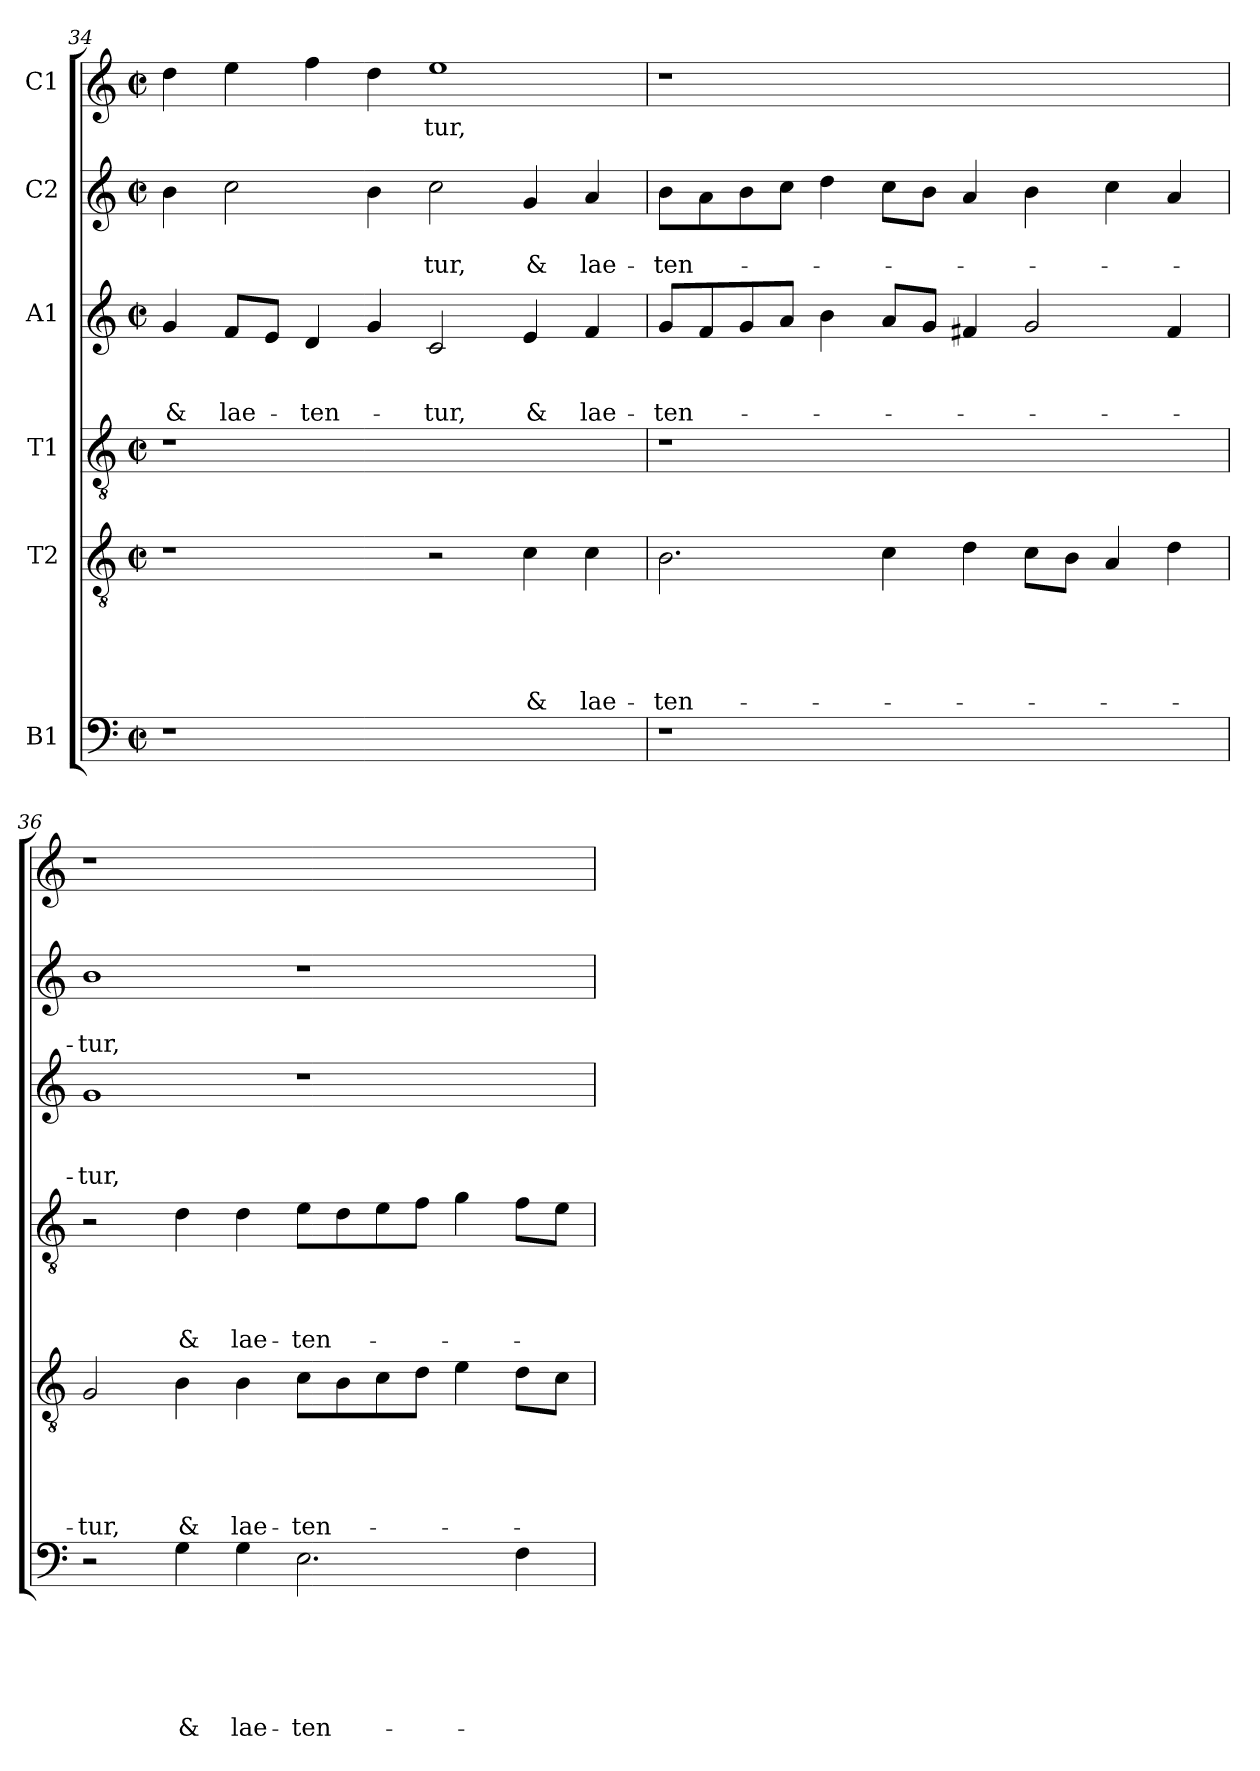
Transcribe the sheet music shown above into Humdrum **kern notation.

**kern	**text	**text	**text	**text	**text	**text	**kern	**text	**text	**text	**text	**text	**kern	**text	**text	**text	**text	**kern	**text	**text	**text	**kern	**text	**text	**kern	**text
*part6	*part6	*part6	*part6	*part6	*part6	*part6	*part5	*part5	*part5	*part5	*part5	*part5	*part4	*part4	*part4	*part4	*part4	*part3	*part3	*part3	*part3	*part2	*part2	*part2	*part1	*part1
*staff6	*staff6	*staff6	*staff6	*staff6	*staff6	*staff6	*staff5	*staff5	*staff5	*staff5	*staff5	*staff5	*staff4	*staff4	*staff4	*staff4	*staff4	*staff3	*staff3	*staff3	*staff3	*staff2	*staff2	*staff2	*staff1	*staff1
*I"B1	*	*	*	*	*	*	*I"T2	*	*	*	*	*	*I"T1	*	*	*	*	*I"A1	*	*	*	*I"C2	*	*	*I"C1	*
!!LO:LB:g=z
*clefF4	*	*	*	*	*	*	*clefGv2	*	*	*	*	*	*clefGv2	*	*	*	*	*clefG2	*	*	*	*clefG2	*	*	*clefG2	*
*k[]	*	*	*	*	*	*	*k[]	*	*	*	*	*	*k[]	*	*	*	*	*k[]	*	*	*	*k[]	*	*	*k[]	*
*C:	*	*	*	*	*	*	*C:	*	*	*	*	*	*C:	*	*	*	*	*C:	*	*	*	*C:	*	*	*C:	*
*M2/2	*	*	*	*	*	*	*M2/2	*	*	*	*	*	*M2/2	*	*	*	*	*M2/2	*	*	*	*M2/2	*	*	*M2/2	*
*met(c|)	*	*	*	*	*	*	*met(c|)	*	*	*	*	*	*met(c|)	*	*	*	*	*met(c|)	*	*	*	*met(c|)	*	*	*met(c|)	*
=34	=34	=34	=34	=34	=34	=34	=34	=34	=34	=34	=34	=34	=34	=34	=34	=34	=34	=34	=34	=34	=34	=34	=34	=34	=34	=34
!	!	!	!	!	!	!	!	!	!	!	!	!	!	!	!	!	!	!	!	!	!LO:LY:b	!	!	!	!	!
1r	.	.	.	.	.	.	1r	.	.	.	.	.	1r	.	.	.	.	4g/	.	.	&	4b\	.	.	4dd\	.
!	!	!	!	!	!	!	!	!	!	!	!	!	!	!	!	!	!	!	!	!	!LO:LY:b	!	!	!	!	!
.	.	.	.	.	.	.	.	.	.	.	.	.	.	.	.	.	.	8f/L	.	.	lae-	2cc\	.	.	4ee\	.
.	.	.	.	.	.	.	.	.	.	.	.	.	.	.	.	.	.	8e/J	.	.	.	.	.	.	.	.
!	!	!	!	!	!	!	!	!	!	!	!	!	!	!	!	!	!	!	!	!	!LO:LY:b	!	!	!	!	!
.	.	.	.	.	.	.	.	.	.	.	.	.	.	.	.	.	.	4d/	.	.	-ten-	.	.	.	4ff\	.
.	.	.	.	.	.	.	.	.	.	.	.	.	.	.	.	.	.	4g/	.	.	.	4b\	.	.	4dd\	.
!	!	!	!	!	!	!	!	!	!	!	!	!	!	!	!	!	!	!	!	!	!LO:LY:b	!	!	!LO:LY:b	!	!LO:LY:b
1ryy	.	.	.	.	.	.	2r	.	.	.	.	.	1ryy	.	.	.	.	2c/	.	.	-tur,	2cc\	.	-tur,	1ee	-tur,
!	!	!	!	!	!	!	!	!	!	!	!	!LO:LY:b	!	!	!	!	!	!	!	!	!LO:LY:b	!	!	!LO:LY:b	!	!
.	.	.	.	.	.	.	4c\	.	.	.	.	&	.	.	.	.	.	4e/	.	.	&	4g/	.	&	.	.
!	!	!	!	!	!	!	!	!	!	!	!	!LO:LY:b	!	!	!	!	!	!	!	!	!LO:LY:b	!	!	!LO:LY:b	!	!
.	.	.	.	.	.	.	4c\	.	.	.	.	lae-	.	.	.	.	.	4f/	.	.	lae-	4a/	.	lae-	.	.
=35	=35	=35	=35	=35	=35	=35	=35	=35	=35	=35	=35	=35	=35	=35	=35	=35	=35	=35	=35	=35	=35	=35	=35	=35	=35	=35
!	!	!	!	!	!	!	!	!	!	!	!	!LO:LY:b	!	!	!	!	!	!	!	!	!LO:LY:b	!	!	!LO:LY:b	!	!
1r	.	.	.	.	.	.	2.B\	.	.	.	.	-ten-	1r	.	.	.	.	8g/L	.	.	-ten-	8b\L	.	-ten-	1r	.
.	.	.	.	.	.	.	.	.	.	.	.	.	.	.	.	.	.	8f/	.	.	.	8a\	.	.	.	.
.	.	.	.	.	.	.	.	.	.	.	.	.	.	.	.	.	.	8g/	.	.	.	8b\	.	.	.	.
.	.	.	.	.	.	.	.	.	.	.	.	.	.	.	.	.	.	8a/J	.	.	.	8cc\J	.	.	.	.
.	.	.	.	.	.	.	.	.	.	.	.	.	.	.	.	.	.	4b\	.	.	.	4dd\	.	.	.	.
.	.	.	.	.	.	.	4c\	.	.	.	.	.	.	.	.	.	.	8a/L	.	.	.	8cc\L	.	.	.	.
.	.	.	.	.	.	.	.	.	.	.	.	.	.	.	.	.	.	8g/J	.	.	.	8b\J	.	.	.	.
1ryy	.	.	.	.	.	.	4d\	.	.	.	.	.	1ryy	.	.	.	.	4f#X/	.	.	.	4a/	.	.	1ryy	.
.	.	.	.	.	.	.	8c\L	.	.	.	.	.	.	.	.	.	.	2g/	.	.	.	4b\	.	.	.	.
.	.	.	.	.	.	.	8B\J	.	.	.	.	.	.	.	.	.	.	.	.	.	.	.	.	.	.	.
.	.	.	.	.	.	.	4A/	.	.	.	.	.	.	.	.	.	.	.	.	.	.	4cc\	.	.	.	.
.	.	.	.	.	.	.	4d\	.	.	.	.	.	.	.	.	.	.	4f#/	.	.	.	4a/	.	.	.	.
=36	=36	=36	=36	=36	=36	=36	=36	=36	=36	=36	=36	=36	=36	=36	=36	=36	=36	=36	=36	=36	=36	=36	=36	=36	=36	=36
!	!	!	!	!	!	!	!	!	!	!	!	!LO:LY:b	!	!	!	!	!	!	!	!	!LO:LY:b	!	!	!LO:LY:b	!	!
2r	.	.	.	.	.	.	2G/	.	.	.	.	-tur,	2r	.	.	.	.	1g	.	.	-tur,	1b	.	-tur,	1r	.
!	!	!	!	!	!	!LO:LY:b	!	!	!	!	!	!LO:LY:b	!	!	!	!	!LO:LY:b	!	!	!	!	!	!	!	!	!
4G\	.	.	.	.	.	&	4B\	.	.	.	.	&	4d\	.	.	.	&	.	.	.	.	.	.	.	.	.
!	!	!	!	!	!	!LO:LY:b	!	!	!	!	!	!LO:LY:b	!	!	!	!	!LO:LY:b	!	!	!	!	!	!	!	!	!
4G\	.	.	.	.	.	lae-	4B\	.	.	.	.	lae-	4d\	.	.	.	lae-	.	.	.	.	.	.	.	.	.
!	!	!	!	!	!	!LO:LY:b	!	!	!	!	!	!LO:LY:b	!	!	!	!	!LO:LY:b	!	!	!	!	!	!	!	!	!
2.E\	.	.	.	.	.	-ten-	8c\L	.	.	.	.	-ten-	8e\L	.	.	.	-ten-	1r	.	.	.	1r	.	.	1ryy	.
.	.	.	.	.	.	.	8B\	.	.	.	.	.	8d\	.	.	.	.	.	.	.	.	.	.	.	.	.
.	.	.	.	.	.	.	8c\	.	.	.	.	.	8e\	.	.	.	.	.	.	.	.	.	.	.	.	.
.	.	.	.	.	.	.	8d\J	.	.	.	.	.	8f\J	.	.	.	.	.	.	.	.	.	.	.	.	.
.	.	.	.	.	.	.	4e\	.	.	.	.	.	4g\	.	.	.	.	.	.	.	.	.	.	.	.	.
4F\	.	.	.	.	.	.	8d\L	.	.	.	.	.	8f\L	.	.	.	.	.	.	.	.	.	.	.	.	.
.	.	.	.	.	.	.	8c\J	.	.	.	.	.	8e\J	.	.	.	.	.	.	.	.	.	.	.	.	.
=	=	=	=	=	=	=	=	=	=	=	=	=	=	=	=	=	=	=	=	=	=	=	=	=	=	=
*-	*-	*-	*-	*-	*-	*-	*-	*-	*-	*-	*-	*-	*-	*-	*-	*-	*-	*-	*-	*-	*-	*-	*-	*-	*-	*-
